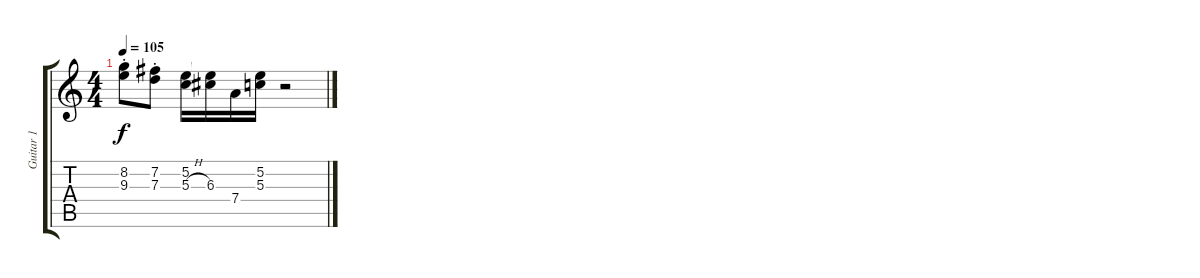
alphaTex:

\track ("Guitar 1" "Guitar 1") {instrument overdrivenguitar}
\staff {score tabs}
\tuning (E4 B3 G3 D3 A2 E2) {hide}
\ts (4 4)
\tempo 105
\clef g2
\ks c
(8.2{st} 9.3{st}).8{dy f} (7.2{st} 7.3{st}).8 (5.2 5.3{h}).16 (5.2{t} 6.3).16 7.4.16 (5.2 5.3).16 r.2
